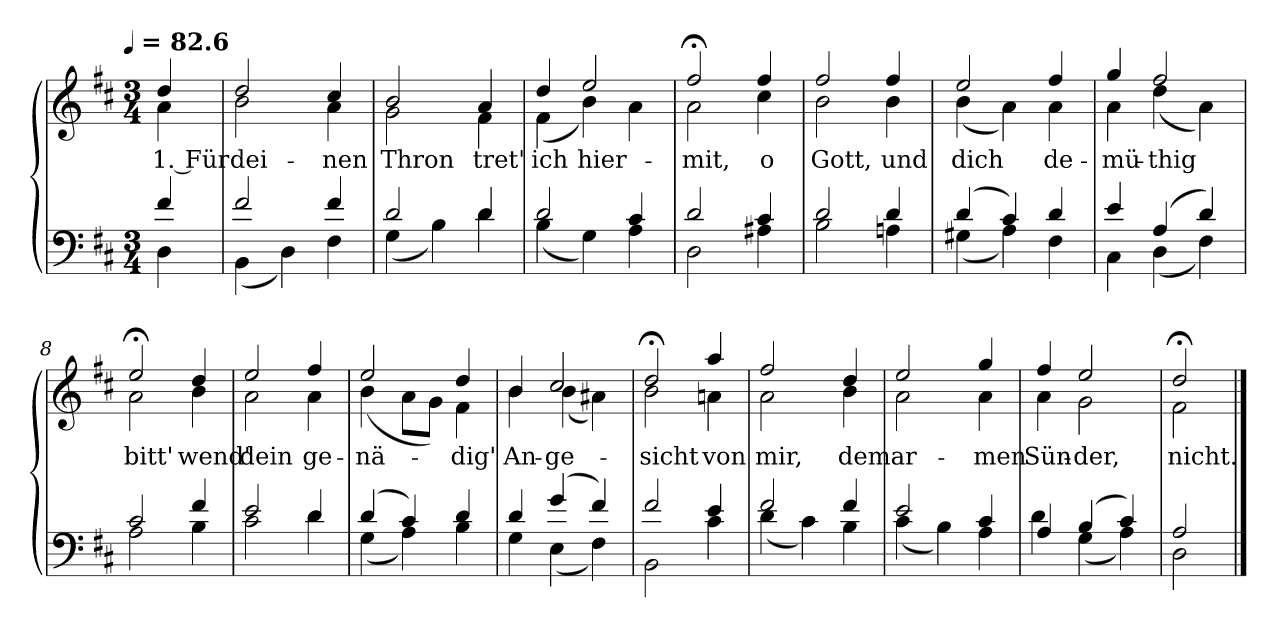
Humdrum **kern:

**kern	**kern	**text	**dynam
*part1	*part1	*part1	*part1
*staff2	*staff1	*staff1	*staff1/2
*clefF4	*clefG2	*	*
*k[f#c#]	*k[f#c#]	*	*
!!LO:TX:omd:t=[quarter] = 82.6
*M3/4	*M3/4	*	*
*MM82	*MM82	*	*
=	=	=	=
*^	*^	*	*
4f#	4D	4dd	4a	1. Für	.
=1	=1	=1	=1	=1	=1
2f#	(4BB	2dd	2b	dei-	.
.	4D)	.	.	.	.
4f#	4F#	4cc#	4a	-nen	.
=2	=2	=2	=2	=2	=2
2d	(4G	2b	2g	Thron	.
.	4B)	.	.	.	.
4d	4d	4a	4f#	tret'	.
=3	=3	=3	=3	=3	=3
2d	(4B	4dd	(4f#	ich	.
.	4G)	2ee	4b)	hier-	.
4c#	4A	.	4a	.	.
=4	=4	=4	=4	=4	=4
2d	2D	2ff#;<	2a	-mit,	.
4c#	4A#X	4ff#	4cc#	o	.
=5	=5	=5	=5	=5	=5
2d	2B	2ff#	2b	Gott,	.
4d	4An	4ff#	4b	und	.
=6	=6	=6	=6	=6	=6
(4d	(4G#X	2ee	(4b	dich	.
4c#)	4A)	.	4a)	.	.
4d	4F#	4ff#	4a	de-	.
=7	=7	=7	=7	=7	=7
4e	4C#	4gg	4a	-mü-	.
(4A	(4D	2ff#	(4dd	-thig	.
4d)	4F#)	.	4a)	.	.
!!LO:LB:g=z	!!
=8	=8	=8	=8	=8	=8
2c#	2A	2ee;<	2a	bitt'	.
4f#	4B	4dd	4b	wend'	.
=9	=9	=9	=9	=9	=9
2e	2c#	2ee	2a	dein	.
4d	4d	4ff#	4a	ge-	.
=10	=10	=10	=10	=10	=10
(4d	(4G	2ee	(4b	-nä-	.
4c#)	4A)	.	8aL	.	.
.	.	.	8gJ)	.	.
4d	4B	4dd	4f#	-dig'	.
=11	=11	=11	=11	=11	=11
4d	4G	4b	4b	An-	.
(4g	(4E	2cc#	(4b	-ge-	.
4f#)	4F#)	.	4a#X)	.	.
=12	=12	=12	=12	=12	=12
2f#	2BB	2dd;<	2b	-sicht	.
4e	4c#	4aa	4an	von	♩ = 80
=13	=13	=13	=13	=13	=13
2f#	(4d	2ff#	2a	mir,	.
.	4c#)	.	.	.	.
4f#	4B	4dd	4b	dem	.
=14	=14	=14	=14	=14	=14
2e	(4c#	2ee	2a	ar-	.
.	4B)	.	.	.	.
4c#	4A	4gg	4a	-men	.
=15	=15	=15	=15	=15	=15
*	*	*MM79	*	*	*
4A	4d	4ff#	4a	Sün-	.
(4B	(4G	2ee	2g	-der,	♩ = 75
4c#)	4A)	.	.	.	.
=16	=16	=16	=16	=16	=16
2A	2D	2dd;<	2f#	nicht.	.
*v	*v	*	*	*	*
*	*v	*v	*	*
==	==	==	==
*-	*-	*-	*-
